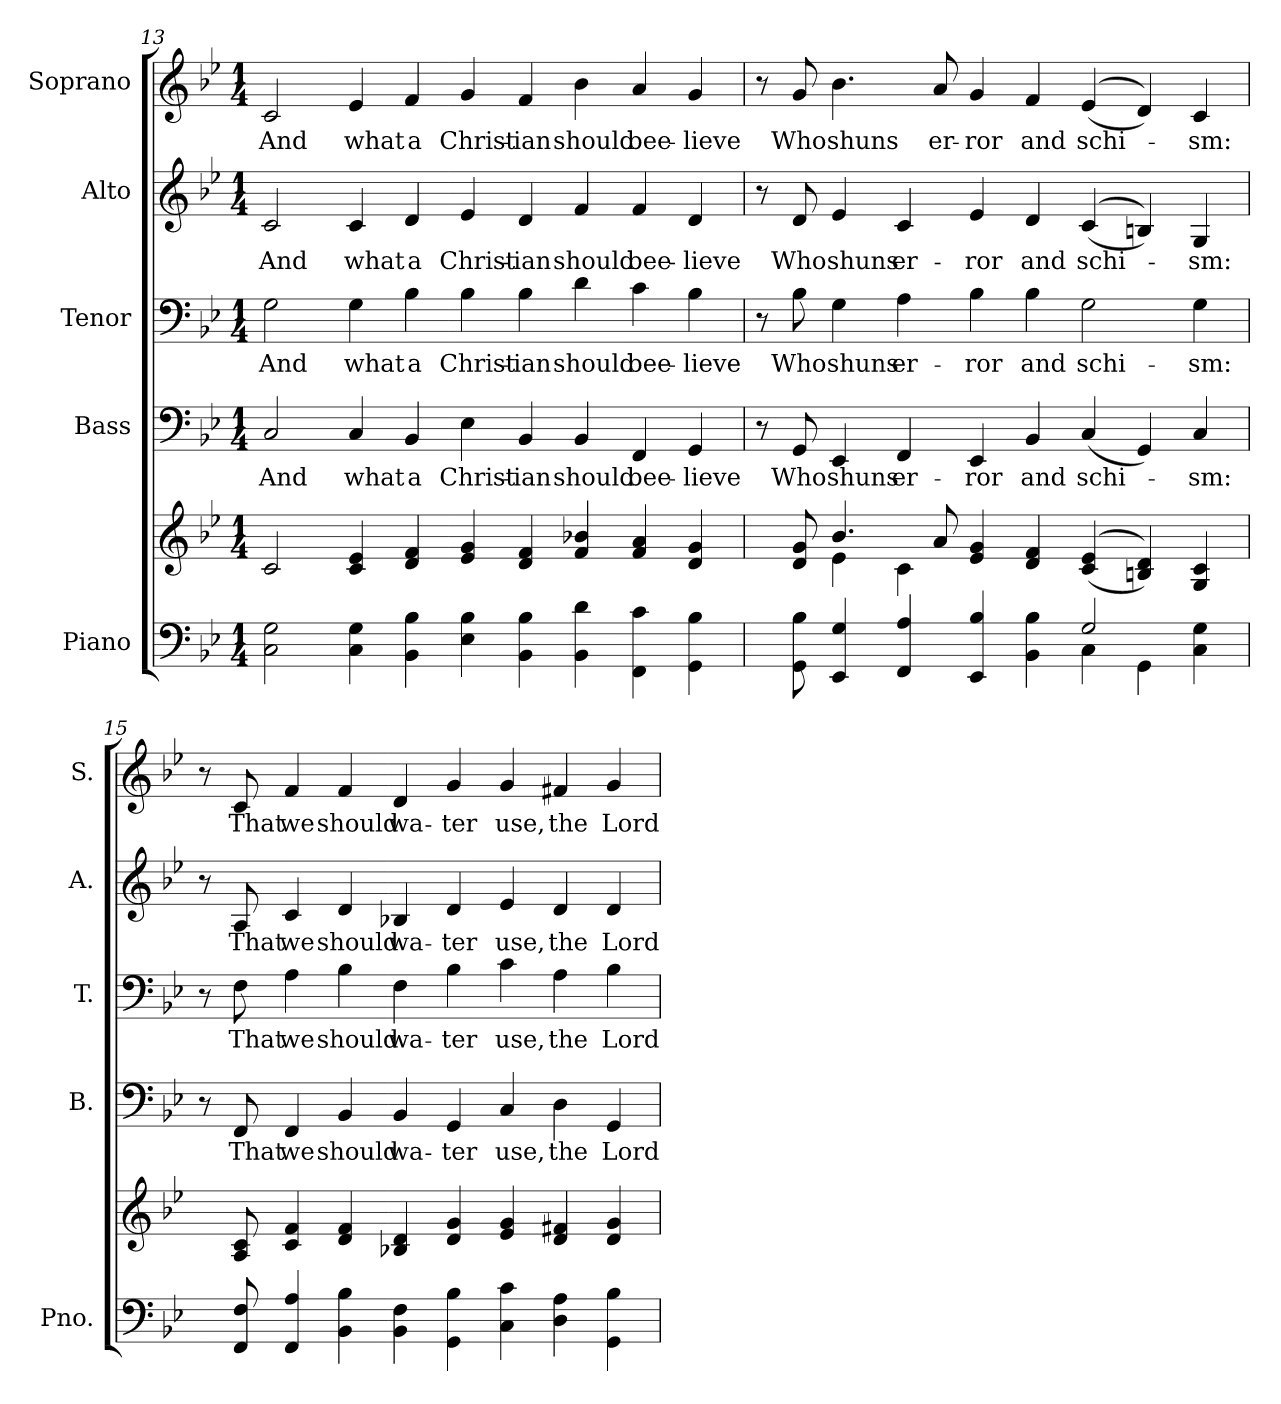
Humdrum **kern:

**kern	**kern	**kern	**text	**kern	**text	**kern	**text	**kern	**text
*part5	*part5	*part4	*part4	*part3	*part3	*part2	*part2	*part1	*part1
*staff6	*staff5	*staff4	*staff4	*staff3	*staff3	*staff2	*staff2	*staff1	*staff1
*I"Piano	*	*I"Bass	*	*I"Tenor	*	*I"Alto	*	*I"Soprano	*
*I'Pno.	*	*I'B.	*	*I'T.	*	*I'A.	*	*I'S.	*
!!LO:PB:g=z
*clefF4	*clefG2	*clefF4	*	*clefF4	*	*clefG2	*	*clefG2	*
*k[b-e-]	*k[b-e-]	*k[b-e-]	*	*k[b-e-]	*	*k[b-e-]	*	*k[b-e-]	*
*B-:	*B-:	*B-:	*	*B-:	*	*B-:	*	*B-:	*
*M1/4	*M1/4	*M1/4	*	*M1/4	*	*M1/4	*	*M1/4	*
=13	=13	=13	=13	=13	=13	=13	=13	=13	=13
!	!	!	!LO:LY:b:color=#000000	!	!	!	!	!	!
!	!	!	!	!	!LO:LY:b:color=#000000	!	!	!	!
!	!	!	!	!	!	!	!LO:LY:b:color=#000000	!	!
!	!	!	!	!	!	!	!	!	!LO:LY:b:color=#000000
2Ci\ 2Gi	2ci/	2Ci/	And	2Gi\	And	2ci/	And	2ci/	And
!	!	!	!LO:LY:b:color=#000000	!	!	!	!	!	!
!	!	!	!	!	!LO:LY:b:color=#000000	!	!	!	!
!	!	!	!	!	!	!	!LO:LY:b:color=#000000	!	!
!	!	!	!	!	!	!	!	!	!LO:LY:b:color=#000000
4Ci\ 4Gi	4ci/ 4e-i	4Ci/	what	4Gi\	what	4ci/	what	4e-i/	what
!	!	!	!LO:LY:b:color=#000000	!	!	!	!	!	!
!	!	!	!	!	!LO:LY:b:color=#000000	!	!	!	!
!	!	!	!	!	!	!	!LO:LY:b:color=#000000	!	!
!	!	!	!	!	!	!	!	!	!LO:LY:b:color=#000000
4BB-i\ 4B-i	4di/ 4fi	4BB-i/	a	4B-i\	a	4di/	a	4fi/	a
!	!	!	!LO:LY:b:color=#000000	!	!	!	!	!	!
!	!	!	!	!	!LO:LY:b:color=#000000	!	!	!	!
!	!	!	!	!	!	!	!LO:LY:b:color=#000000	!	!
!	!	!	!	!	!	!	!	!	!LO:LY:b:color=#000000
4E-i\ 4B-i	4e-i/ 4gi	4E-i\	Christ-	4B-i\	Christ-	4e-i/	Christ-	4gi/	Christ-
!	!	!	!LO:LY:b:color=#000000	!	!	!	!	!	!
!	!	!	!	!	!LO:LY:b:color=#000000	!	!	!	!
!	!	!	!	!	!	!	!LO:LY:b:color=#000000	!	!
!	!	!	!	!	!	!	!	!	!LO:LY:b:color=#000000
4BB-i\ 4B-i	4di/ 4fi	4BB-i/	-ian	4B-i\	-ian	4di/	-ian	4fi/	-ian
!	!	!	!LO:LY:b:color=#000000	!	!	!	!	!	!
!	!	!	!	!	!LO:LY:b:color=#000000	!	!	!	!
!	!	!	!	!	!	!	!LO:LY:b:color=#000000	!	!
!	!	!	!	!	!	!	!	!	!LO:LY:b:color=#000000
4BB-i\ 4di	4fi/ 4b-Xi	4BB-i/	should	4di\	should	4fi/	should	4b-i\	should
!	!	!	!LO:LY:b:color=#000000	!	!	!	!	!	!
!	!	!	!	!	!LO:LY:b:color=#000000	!	!	!	!
!	!	!	!	!	!	!	!LO:LY:b:color=#000000	!	!
!	!	!	!	!	!	!	!	!	!LO:LY:b:color=#000000
4FFi\ 4ci	4fi/ 4ai	4FFi/	bee-	4ci\	bee-	4fi/	bee-	4ai/	bee-
!	!	!	!LO:LY:b:color=#000000	!	!	!	!	!	!
!	!	!	!	!	!LO:LY:b:color=#000000	!	!	!	!
!	!	!	!	!	!	!	!LO:LY:b:color=#000000	!	!
!	!	!	!	!	!	!	!	!	!LO:LY:b:color=#000000
4GGi\ 4B-i	4di/ 4gi	4GGi/	-lieve	4B-i\	-lieve	4di/	-lieve	4gi/	-lieve
!!LO:PB:g=z
=14	=14	=14	=14	=14	=14	=14	=14	=14	=14
*^	*^	*	*	*	*	*	*	*	*
8ryy	1ryy	8ryy	4ryy	8r	.	8r	.	8r	.	8r	.
!	!	!	!	!	!LO:LY:b:color=#000000	!	!	!	!	!	!
!	!	!	!	!	!	!	!LO:LY:b:color=#000000	!	!	!	!
!	!	!	!	!	!	!	!	!	!LO:LY:b:color=#000000	!	!
!	!	!	!	!	!	!	!	!	!	!	!LO:LY:b:color=#000000
8GGi\ 8B-i	.	8di/ 8gi	.	8GGi/	Who	8B-i\	Who	8di/	Who	8gi/	Who
!	!	!	!	!	!LO:LY:b:color=#000000	!	!	!	!	!	!
!	!	!	!	!	!	!	!LO:LY:b:color=#000000	!	!	!	!
!	!	!	!	!	!	!	!	!	!LO:LY:b:color=#000000	!	!
!	!	!	!	!	!	!	!	!	!	!	!LO:LY:b:color=#000000
4EE-i/ 4Gi	.	4.b-i/	4e-i\	4EE-i/	shuns	4Gi\	shuns	4e-i/	shuns	4.b-i\	shuns
!	!	!	!	!	!LO:LY:b:color=#000000	!	!	!	!	!	!
!	!	!	!	!	!	!	!LO:LY:b:color=#000000	!	!	!	!
!	!	!	!	!	!	!	!	!	!LO:LY:b:color=#000000	!	!
4FFi/ 4Ai	.	.	4ci\	4FFi/	er-	4Ai\	er-	4ci/	er-	.	.
!	!	!	!	!	!	!	!	!	!	!	!LO:LY:b:color=#000000
.	.	8ai/	.	.	.	.	.	.	.	8ai/	er-
!	!	!	!	!	!LO:LY:b:color=#000000	!	!	!	!	!	!
!	!	!	!	!	!	!	!LO:LY:b:color=#000000	!	!	!	!
!	!	!	!	!	!	!	!	!	!LO:LY:b:color=#000000	!	!
!	!	!	!	!	!	!	!	!	!	!	!LO:LY:b:color=#000000
4EE-i/ 4B-i	.	4e-i/ 4gi	4ryy	4EE-i/	-ror	4B-i\	-ror	4e-i/	-ror	4gi/	-ror
!	!	!	!	!	!LO:LY:b:color=#000000	!	!	!	!	!	!
!	!	!	!	!	!	!	!LO:LY:b:color=#000000	!	!	!	!
!	!	!	!	!	!	!	!	!	!LO:LY:b:color=#000000	!	!
!	!	!	!	!	!	!	!	!	!	!	!LO:LY:b:color=#000000
4BB-i\ 4B-i	4ryy	4di/ 4fi	1ryy	4BB-i/	and	4B-i\	and	4di/	and	4fi/	and
!	!	!	!	!	!LO:LY:b:color=#000000	!	!	!	!	!	!
!	!	!	!	!	!	!	!LO:LY:b:color=#000000	!	!	!	!
!	!	!	!	!	!	!	!	!	!LO:LY:b:color=#000000	!	!
!	!	!	!	!	!	!	!	!	!	!	!LO:LY:b:color=#000000
2Gi/	4Ci\	((4ci/ 4e-i	.	(4Ci/	schi-	2Gi\	schi-	((4ci/	schi-	((4e-i/	schi-
.	4GGi\	4Bni/ 4di))	.	4GGi/)	.	.	.	4Bni/))	.	4di/))	.
!	!	!	!	!	!LO:LY:b:color=#000000	!	!	!	!	!	!
!	!	!	!	!	!	!	!LO:LY:b:color=#000000	!	!	!	!
!	!	!	!	!	!	!	!	!	!LO:LY:b:color=#000000	!	!
!	!	!	!	!	!	!	!	!	!	!	!LO:LY:b:color=#000000
4Ci\ 4Gi	4ryy	4Gi/ 4ci	.	4Ci/	-sm:	4Gi\	-sm:	4Gi/	-sm:	4ci/	-sm:
*v	*v	*	*	*	*	*	*	*	*	*	*
*	*v	*v	*	*	*	*	*	*	*	*
!!LO:PB:g=z
=15	=15	=15	=15	=15	=15	=15	=15	=15	=15
8ryy	8ryy	8r	.	8r	.	8r	.	8r	.
!	!	!	!LO:LY:b:color=#000000	!	!	!	!	!	!
!	!	!	!	!	!LO:LY:b:color=#000000	!	!	!	!
!	!	!	!	!	!	!	!LO:LY:b:color=#000000	!	!
!	!	!	!	!	!	!	!	!	!LO:LY:b:color=#000000
8FFi/ 8Fi	8Ai/ 8ci	8FFi/	That	8Fi\	That	8Ai/	That	8ci/	That
!	!	!	!LO:LY:b:color=#000000	!	!	!	!	!	!
!	!	!	!	!	!LO:LY:b:color=#000000	!	!	!	!
!	!	!	!	!	!	!	!LO:LY:b:color=#000000	!	!
!	!	!	!	!	!	!	!	!	!LO:LY:b:color=#000000
4FFi/ 4Ai	4ci/ 4fi	4FFi/	we	4Ai\	we	4ci/	we	4fi/	we
!	!	!	!LO:LY:b:color=#000000	!	!	!	!	!	!
!	!	!	!	!	!LO:LY:b:color=#000000	!	!	!	!
!	!	!	!	!	!	!	!LO:LY:b:color=#000000	!	!
!	!	!	!	!	!	!	!	!	!LO:LY:b:color=#000000
4BB-i\ 4B-i	4di/ 4fi	4BB-i/	should	4B-i\	should	4di/	should	4fi/	should
!	!	!	!LO:LY:b:color=#000000	!	!	!	!	!	!
!	!	!	!	!	!LO:LY:b:color=#000000	!	!	!	!
!	!	!	!	!	!	!	!LO:LY:b:color=#000000	!	!
!	!	!	!	!	!	!	!	!	!LO:LY:b:color=#000000
4BB-i\ 4Fi	4B-Xi/ 4di	4BB-i/	wa-	4Fi\	wa-	4B-Xi/	wa-	4di/	wa-
!	!	!	!LO:LY:b:color=#000000	!	!	!	!	!	!
!	!	!	!	!	!LO:LY:b:color=#000000	!	!	!	!
!	!	!	!	!	!	!	!LO:LY:b:color=#000000	!	!
!	!	!	!	!	!	!	!	!	!LO:LY:b:color=#000000
4GGi\ 4B-i	4di/ 4gi	4GGi/	-ter	4B-i\	-ter	4di/	-ter	4gi/	-ter
!	!	!	!LO:LY:b:color=#000000	!	!	!	!	!	!
!	!	!	!	!	!LO:LY:b:color=#000000	!	!	!	!
!	!	!	!	!	!	!	!LO:LY:b:color=#000000	!	!
!	!	!	!	!	!	!	!	!	!LO:LY:b:color=#000000
4Ci\ 4ci	4e-i/ 4gi	4Ci/	use,	4ci\	use,	4e-i/	use,	4gi/	use,
!	!	!	!LO:LY:b:color=#000000	!	!	!	!	!	!
!	!	!	!	!	!LO:LY:b:color=#000000	!	!	!	!
!	!	!	!	!	!	!	!LO:LY:b:color=#000000	!	!
!	!	!	!	!	!	!	!	!	!LO:LY:b:color=#000000
4Di\ 4Ai	4di/ 4f#Xi	4Di\	the	4Ai\	the	4di/	the	4f#Xi/	the
!	!	!	!LO:LY:b:color=#000000	!	!	!	!	!	!
!	!	!	!	!	!LO:LY:b:color=#000000	!	!	!	!
!	!	!	!	!	!	!	!LO:LY:b:color=#000000	!	!
!	!	!	!	!	!	!	!	!	!LO:LY:b:color=#000000
4GGi\ 4B-i	4di/ 4gi	4GGi/	Lord	4B-i\	Lord	4di/	Lord	4gi/	Lord
=	=	=	=	=	=	=	=	=	=
*-	*-	*-	*-	*-	*-	*-	*-	*-	*-
